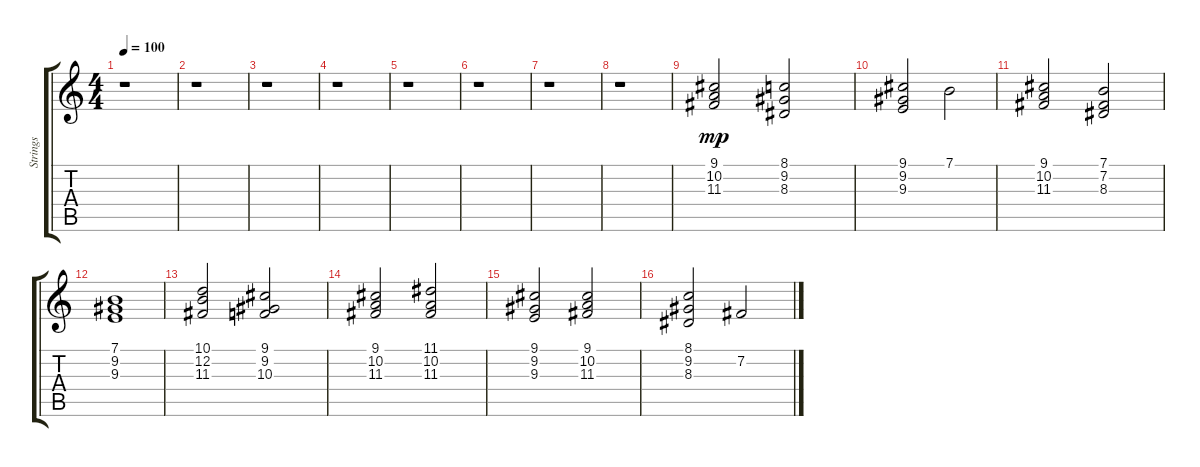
\track ("Strings" "Strings") {instrument stringensemble2}
\staff {score tabs}
\tuning (E4 B3 G3 D3 A2 E2) {hide}
\ts (4 4)
\tempo 100
\clef g2
\ks c
r.1{dy mp} |
r.1 |
r.1 |
r.1 |
r.1 |
r.1 |
r.1 |
r.1 |
(9.1 10.2 11.3).2 (8.1 9.2 8.3).2 |
(9.1 9.2 9.3).2 7.1.2 |
(9.1 10.2 11.3).2 (7.1 7.2 8.3).2 |
(7.1 9.2 9.3).1 |
(10.1 12.2 11.3).2 (9.1 9.2 10.3).2 |
(9.1 10.2 11.3).2 (11.1 10.2 11.3).2 |
(9.1 9.2 9.3).2 (9.1 10.2 11.3).2 |
(8.1 9.2 8.3).2 7.2.2
